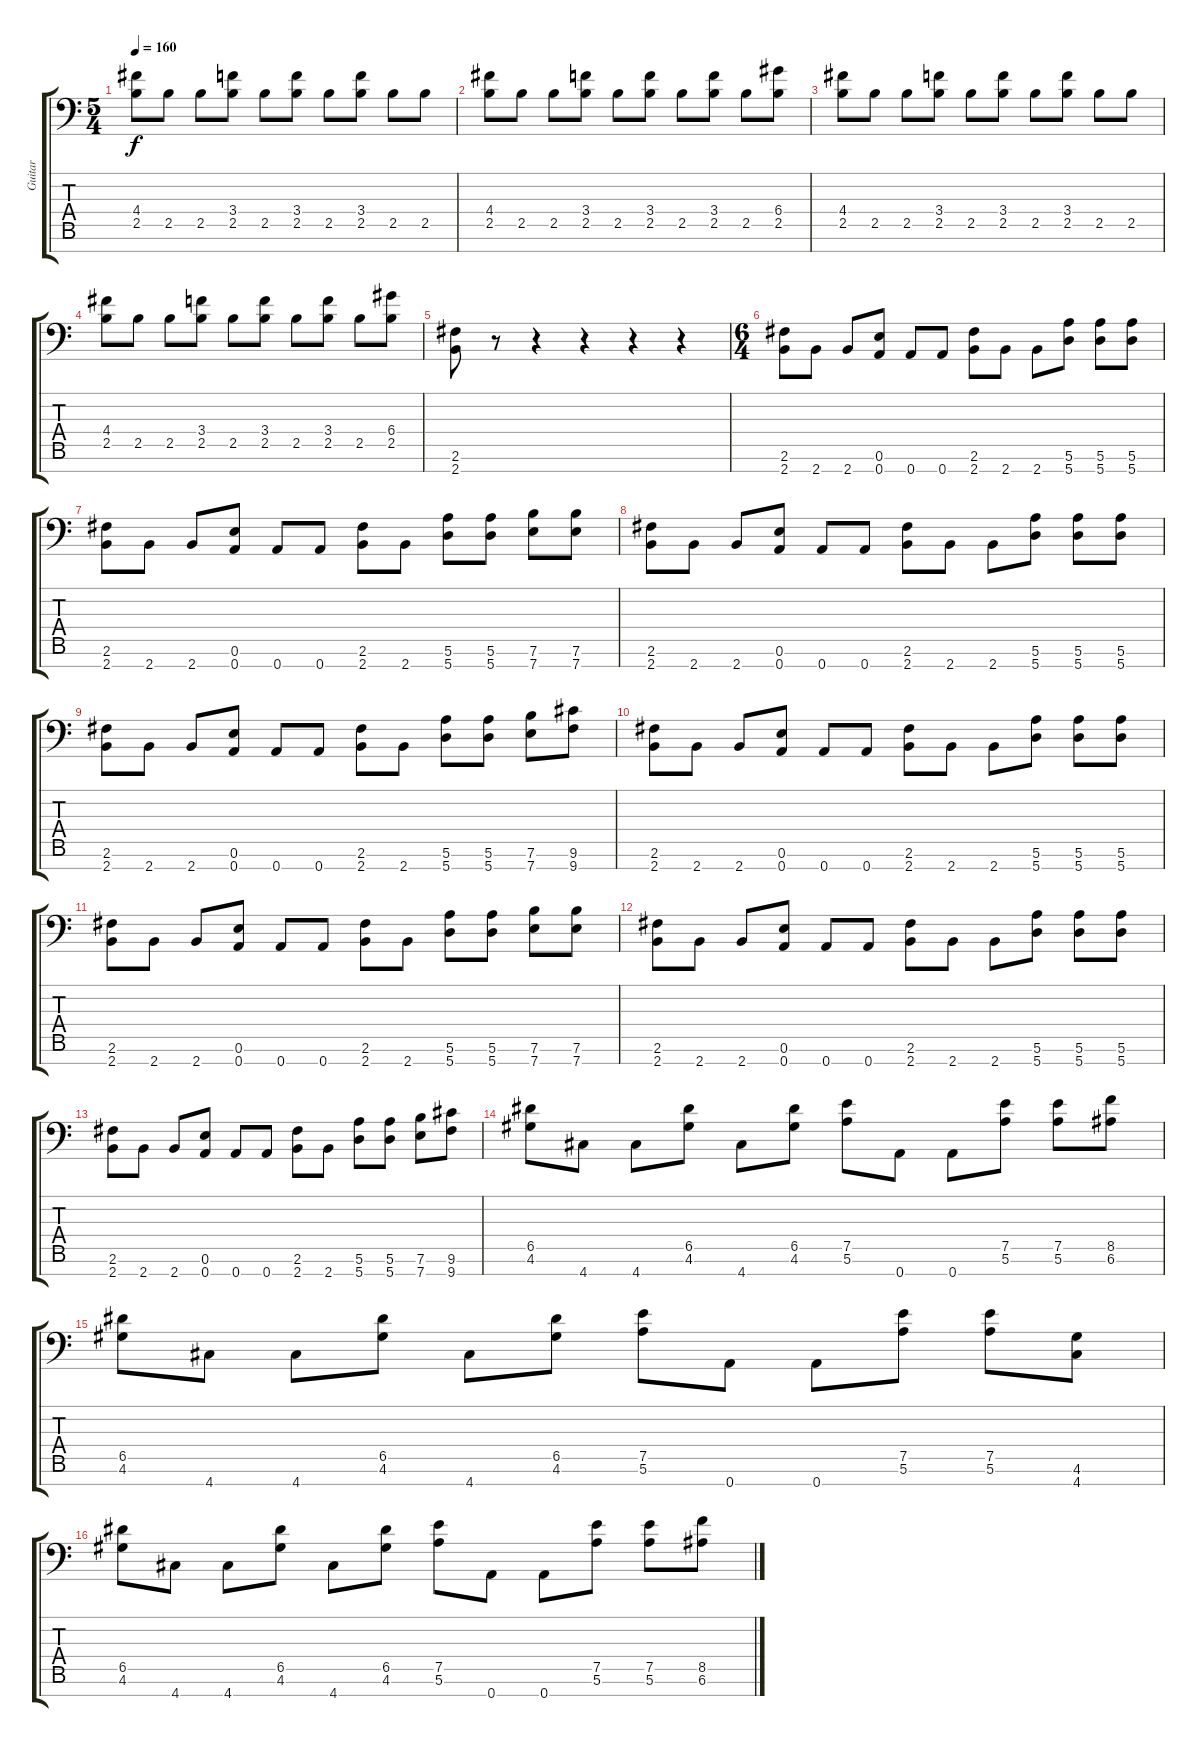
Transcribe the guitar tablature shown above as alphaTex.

\track ("Guitar" "Guitar") {instrument distortionguitar}
\staff {score tabs}
\tuning (E4 B3 G3 D3 A2 E2 A1) {hide}
\ts (5 4)
\tempo 160
\clef f4
\ks c
(4.4 2.5).8{dy f} 2.5.8 2.5.8 (3.4 2.5).8 2.5.8 (3.4 2.5).8 2.5.8 (3.4 2.5).8 2.5.8 2.5.8 |
(4.4 2.5).8 2.5.8 2.5.8 (3.4 2.5).8 2.5.8 (3.4 2.5).8 2.5.8 (3.4 2.5).8 2.5.8 (6.4 2.5).8 |
(4.4 2.5).8 2.5.8 2.5.8 (3.4 2.5).8 2.5.8 (3.4 2.5).8 2.5.8 (3.4 2.5).8 2.5.8 2.5.8 |
(4.4 2.5).8 2.5.8 2.5.8 (3.4 2.5).8 2.5.8 (3.4 2.5).8 2.5.8 (3.4 2.5).8 2.5.8 (6.4 2.5).8 |
(2.6 2.7).8 r.8 r.4 r.4 r.4 r.4 |
\ts (6 4)
(2.6 2.7).8 2.7.8 2.7.8 (0.6 0.7).8 0.7.8 0.7.8 (2.6 2.7).8 2.7.8 2.7.8 (5.6 5.7).8 (5.6 5.7).8 (5.6 5.7).8 |
(2.6 2.7).8 2.7.8 2.7.8 (0.6 0.7).8 0.7.8 0.7.8 (2.6 2.7).8 2.7.8 (5.6 5.7).8 (5.6 5.7).8 (7.6 7.7).8 (7.6 7.7).8 |
(2.6 2.7).8 2.7.8 2.7.8 (0.6 0.7).8 0.7.8 0.7.8 (2.6 2.7).8 2.7.8 2.7.8 (5.6 5.7).8 (5.6 5.7).8 (5.6 5.7).8 |
(2.6 2.7).8 2.7.8 2.7.8 (0.6 0.7).8 0.7.8 0.7.8 (2.6 2.7).8 2.7.8 (5.6 5.7).8 (5.6 5.7).8 (7.6 7.7).8 (9.6 9.7).8 |
(2.6 2.7).8 2.7.8 2.7.8 (0.6 0.7).8 0.7.8 0.7.8 (2.6 2.7).8 2.7.8 2.7.8 (5.6 5.7).8 (5.6 5.7).8 (5.6 5.7).8 |
(2.6 2.7).8 2.7.8 2.7.8 (0.6 0.7).8 0.7.8 0.7.8 (2.6 2.7).8 2.7.8 (5.6 5.7).8 (5.6 5.7).8 (7.6 7.7).8 (7.6 7.7).8 |
(2.6 2.7).8 2.7.8 2.7.8 (0.6 0.7).8 0.7.8 0.7.8 (2.6 2.7).8 2.7.8 2.7.8 (5.6 5.7).8 (5.6 5.7).8 (5.6 5.7).8 |
(2.6 2.7).8 2.7.8 2.7.8 (0.6 0.7).8 0.7.8 0.7.8 (2.6 2.7).8 2.7.8 (5.6 5.7).8 (5.6 5.7).8 (7.6 7.7).8 (9.6 9.7).8 |
(6.5 4.6).8 4.7.8 4.7.8 (6.5 4.6).8 4.7.8 (6.5 4.6).8 (7.5 5.6).8 0.7.8 0.7.8 (7.5 5.6).8 (7.5 5.6).8 (8.5 6.6).8 |
(6.5 4.6).8 4.7.8 4.7.8 (6.5 4.6).8 4.7.8 (6.5 4.6).8 (7.5 5.6).8 0.7.8 0.7.8 (7.5 5.6).8 (7.5 5.6).8 (4.6 4.7).8 |
(6.5 4.6).8 4.7.8 4.7.8 (6.5 4.6).8 4.7.8 (6.5 4.6).8 (7.5 5.6).8 0.7.8 0.7.8 (7.5 5.6).8 (7.5 5.6).8 (8.5 6.6).8
